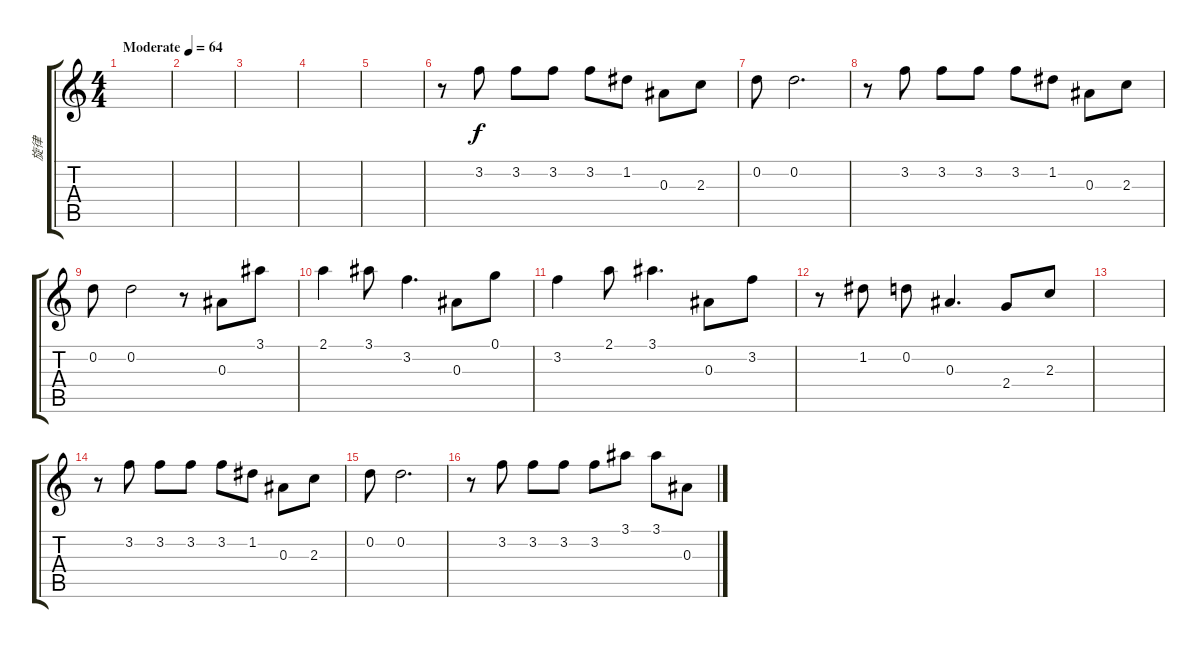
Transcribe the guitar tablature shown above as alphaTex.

\track ("旋律" "旋律") {instrument acousticguitarsteel}
\staff {score tabs}
\tuning (G4 D4 Bb3 F3 C3 G2) {hide}
\ts (4 4)
\tempo (64 "Moderate")
\clef g2
\ks c
|
|
|
|
|
r.8 3.2.8 3.2.8 3.2.8 3.2.8 1.2.8 0.3.8 2.3.8 |
0.2.8 0.2.2{d} |
r.8 3.2.8{txt ""} 3.2.8 3.2.8 3.2.8 1.2.8 0.3.8 2.3.8 |
0.2.8 0.2.2 r.8 0.3.8 3.1.8 |
2.1.4 3.1.8 3.2.4{d} 0.3.8 0.1.8 |
3.2.4 2.1.8 3.1.4{d} 0.3.8 3.2.8 |
r.8 1.2.8 0.2.8 0.3.4{d} 2.4.8 2.3.8 |
|
r.8 3.2.8 3.2.8 3.2.8 3.2.8 1.2.8 0.3.8 2.3.8 |
0.2.8 0.2.2{d} |
r.8 3.2.8 3.2.8 3.2.8 3.2.8 3.1.8 3.1.8 0.3.8
